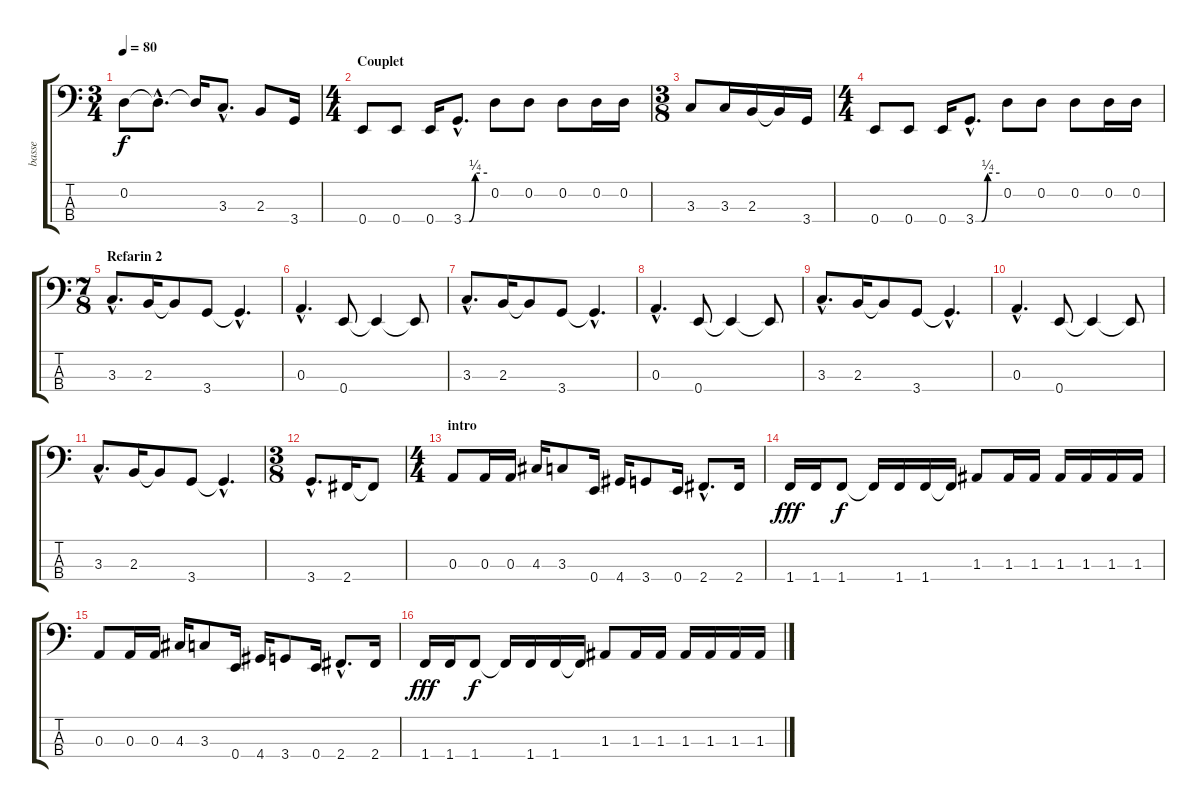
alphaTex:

\track ("basse" "basse") {instrument electricbassfinger}
\staff {score tabs}
\tuning (G2 D2 A1 E1) {hide}
\ts (3 4)
\tempo 80
\clef f4
\ks c
0.2.8{dy f} 0.2{hac t}.8{d} 0.2{t}.16 3.3{hac}.8{d} 2.3.8 3.4.16 |
\ts (4 4)
\section ("" "Couplet")
0.4.8 0.4.8 0.4.16 3.4{be (custom 0 0 15 0 30 1 60 1) hac}.8{d} 0.2.8 0.2.8 0.2.8 0.2.16 0.2.16 |
\ts (3 8)
3.3.8 3.3.16 2.3.16 2.3{t}.16 3.4.16 |
\ts (4 4)
0.4.8 0.4.8 0.4.16 3.4{be (custom 0 0 15 0 30 1 60 1) hac}.8{d} 0.2.8 0.2.8 0.2.8 0.2.16 0.2.16 |
\ts (7 8)
\section ("" "Refarin 2")
3.3{hac}.8{d} 2.3.16 2.3{t}.8 3.4.8 3.4{hac t}.4{d} |
0.3{hac}.4{d} 0.4.8 0.4{t}.4 0.4{t}.8 |
3.3{hac}.8{d} 2.3.16 2.3{t}.8 3.4.8 3.4{hac t}.4{d} |
0.3{hac}.4{d} 0.4.8 0.4{t}.4 0.4{t}.8 |
3.3{hac}.8{d} 2.3.16 2.3{t}.8 3.4.8 3.4{hac t}.4{d} |
0.3{hac}.4{d} 0.4.8 0.4{t}.4 0.4{t}.8 |
3.3{hac}.8{d} 2.3.16 2.3{t}.8 3.4.8 3.4{hac t}.4{d} |
\ts (3 8)
3.4{hac}.8{d} 2.4.16 2.4{t}.8 |
\ts (4 4)
\section ("" "intro")
0.3.8 0.3.16 0.3.16 4.3.16 3.3.8 0.4.16 4.4.16 3.4.8 0.4.16 2.4{hac}.8{d} 2.4.16 |
1.4.16{dy fff} 1.4.16 1.4.8{dy f} 1.4{t}.16 1.4.16 1.4.16 1.4{t}.16 1.3.8 1.3.16 1.3.16 1.3.16 1.3.16 1.3.16 1.3.16 |
0.3.8 0.3.16 0.3.16 4.3.16 3.3.8 0.4.16 4.4.16 3.4.8 0.4.16 2.4{hac}.8{d} 2.4.16 |
1.4.16{dy fff} 1.4.16 1.4.8{dy f} 1.4{t}.16 1.4.16 1.4.16 1.4{t}.16 1.3.8 1.3.16 1.3.16 1.3.16 1.3.16 1.3.16 1.3.16
